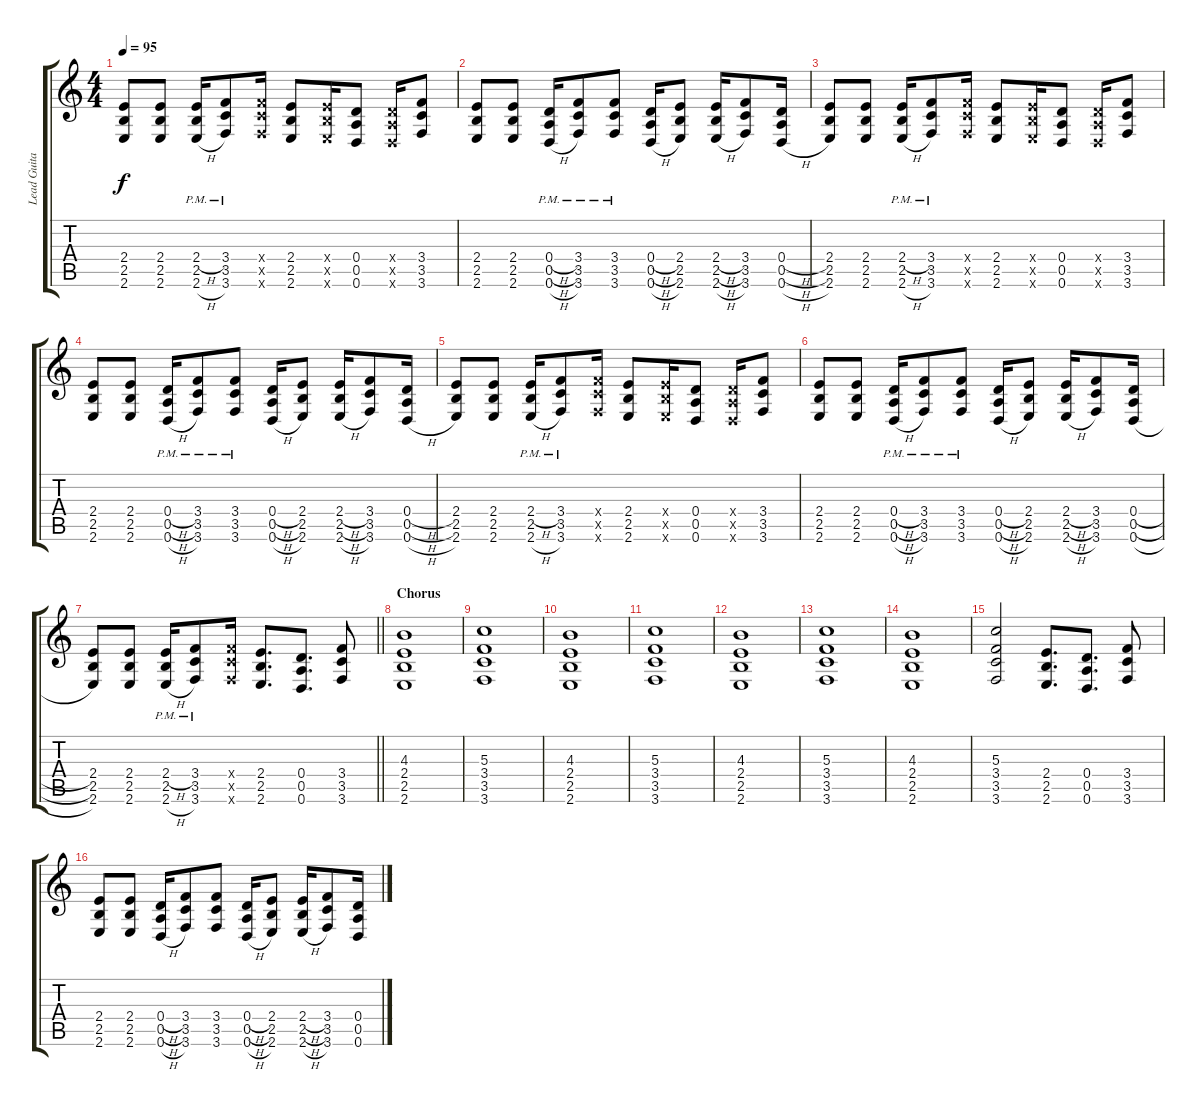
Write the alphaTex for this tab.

\track ("Lead Guitar - Brad Delson" "Lead Guita") {instrument overdrivenguitar}
\staff {score tabs}
\tuning (E4 B3 G3 D3 A2 D2) {hide}
\ts (4 4)
\tempo 95
\clef g2
\ks c
(2.4 2.5 2.6).8{dy f} (2.4 2.5 2.6).8 (2.4{h pm} 2.5{pm} 2.6{h pm}).16 (3.4{pm} 3.5{pm} 3.6{pm}).8 (3.4{x} 3.5{x} 3.6{x}).16 (2.4 2.5 2.6).8 (2.4{x} 2.5{x} 2.6{x}).16 (0.4 0.5 0.6).8 (0.4{x} 0.5{x} 0.6{x}).16 (3.4 3.5 3.6).8 |
(2.4 2.5 2.6).8 (2.4 2.5 2.6).8 (0.4{h pm} 0.5{h pm} 0.6{h pm}).16 (3.4{pm} 3.5{pm} 3.6{pm}).8 (3.4{pm} 3.5{pm} 3.6{pm}).8 (0.4{h} 0.5{h} 0.6{h}).16 (2.4 2.5 2.6).8 (2.4{h} 2.5{h} 2.6{h}).16 (3.4 3.5 3.6).8 (0.4{h} 0.5{h} 0.6{h}).16 |
(2.4 2.5 2.6).8 (2.4 2.5 2.6).8 (2.4{h pm} 2.5{pm} 2.6{h pm}).16 (3.4{pm} 3.5{pm} 3.6{pm}).8 (3.4{x} 3.5{x} 3.6{x}).16 (2.4 2.5 2.6).8 (2.4{x} 2.5{x} 2.6{x}).16 (0.4 0.5 0.6).8 (0.4{x} 0.5{x} 0.6{x}).16 (3.4 3.5 3.6).8 |
(2.4 2.5 2.6).8 (2.4 2.5 2.6).8 (0.4{h pm} 0.5{h pm} 0.6{h pm}).16 (3.4{pm} 3.5{pm} 3.6{pm}).8 (3.4{pm} 3.5{pm} 3.6{pm}).8 (0.4{h} 0.5{h} 0.6{h}).16 (2.4 2.5 2.6).8 (2.4{h} 2.5{h} 2.6{h}).16 (3.4 3.5 3.6).8 (0.4{h} 0.5{h} 0.6{h}).16 |
(2.4 2.5 2.6).8 (2.4 2.5 2.6).8 (2.4{h pm} 2.5{pm} 2.6{h pm}).16 (3.4{pm} 3.5{pm} 3.6{pm}).8 (3.4{x} 3.5{x} 3.6{x}).16 (2.4 2.5 2.6).8 (2.4{x} 2.5{x} 2.6{x}).16 (0.4 0.5 0.6).8 (0.4{x} 0.5{x} 0.6{x}).16 (3.4 3.5 3.6).8 |
(2.4 2.5 2.6).8 (2.4 2.5 2.6).8 (0.4{h pm} 0.5{h pm} 0.6{h pm}).16 (3.4{pm} 3.5{pm} 3.6{pm}).8 (3.4{pm} 3.5{pm} 3.6{pm}).8 (0.4{h} 0.5{h} 0.6{h}).16 (2.4 2.5 2.6).8 (2.4{h} 2.5{h} 2.6{h}).16 (3.4 3.5 3.6).8 (0.4{h} 0.5{h} 0.6{h}).16 |
\barLineRight lightlight
(2.4 2.5 2.6).8 (2.4 2.5 2.6).8 (2.4{h pm} 2.5{pm} 2.6{h pm}).16 (3.4{pm} 3.5{pm} 3.6{pm}).8 (3.4{x} 3.5{x} 3.6{x}).16 (2.4 2.5 2.6).8{d} (0.4 0.5 0.6).8{d} (3.4 3.5 3.6).8 |
\section ("" "Chorus")
(4.3 2.4 2.5 2.6).1 |
(5.3 3.4 3.5 3.6).1 |
(4.3 2.4 2.5 2.6).1 |
(5.3 3.4 3.5 3.6).1 |
(4.3 2.4 2.5 2.6).1 |
(5.3 3.4 3.5 3.6).1 |
(4.3 2.4 2.5 2.6).1 |
(5.3 3.4 3.5 3.6).2 (2.4 2.5 2.6).8{d} (0.4 0.5 0.6).8{d} (3.4 3.5 3.6).8 |
(2.4 2.5 2.6).8 (2.4 2.5 2.6).8 (0.4{h} 0.5{h} 0.6{h}).16 (3.4 3.5 3.6).8 (3.4 3.5 3.6).8 (0.4{h} 0.5{h} 0.6{h}).16 (2.4 2.5 2.6).8 (2.4{h} 2.5{h} 2.6{h}).16 (3.4 3.5 3.6).8 (0.4{h} 0.5{h} 0.6{h}).16
